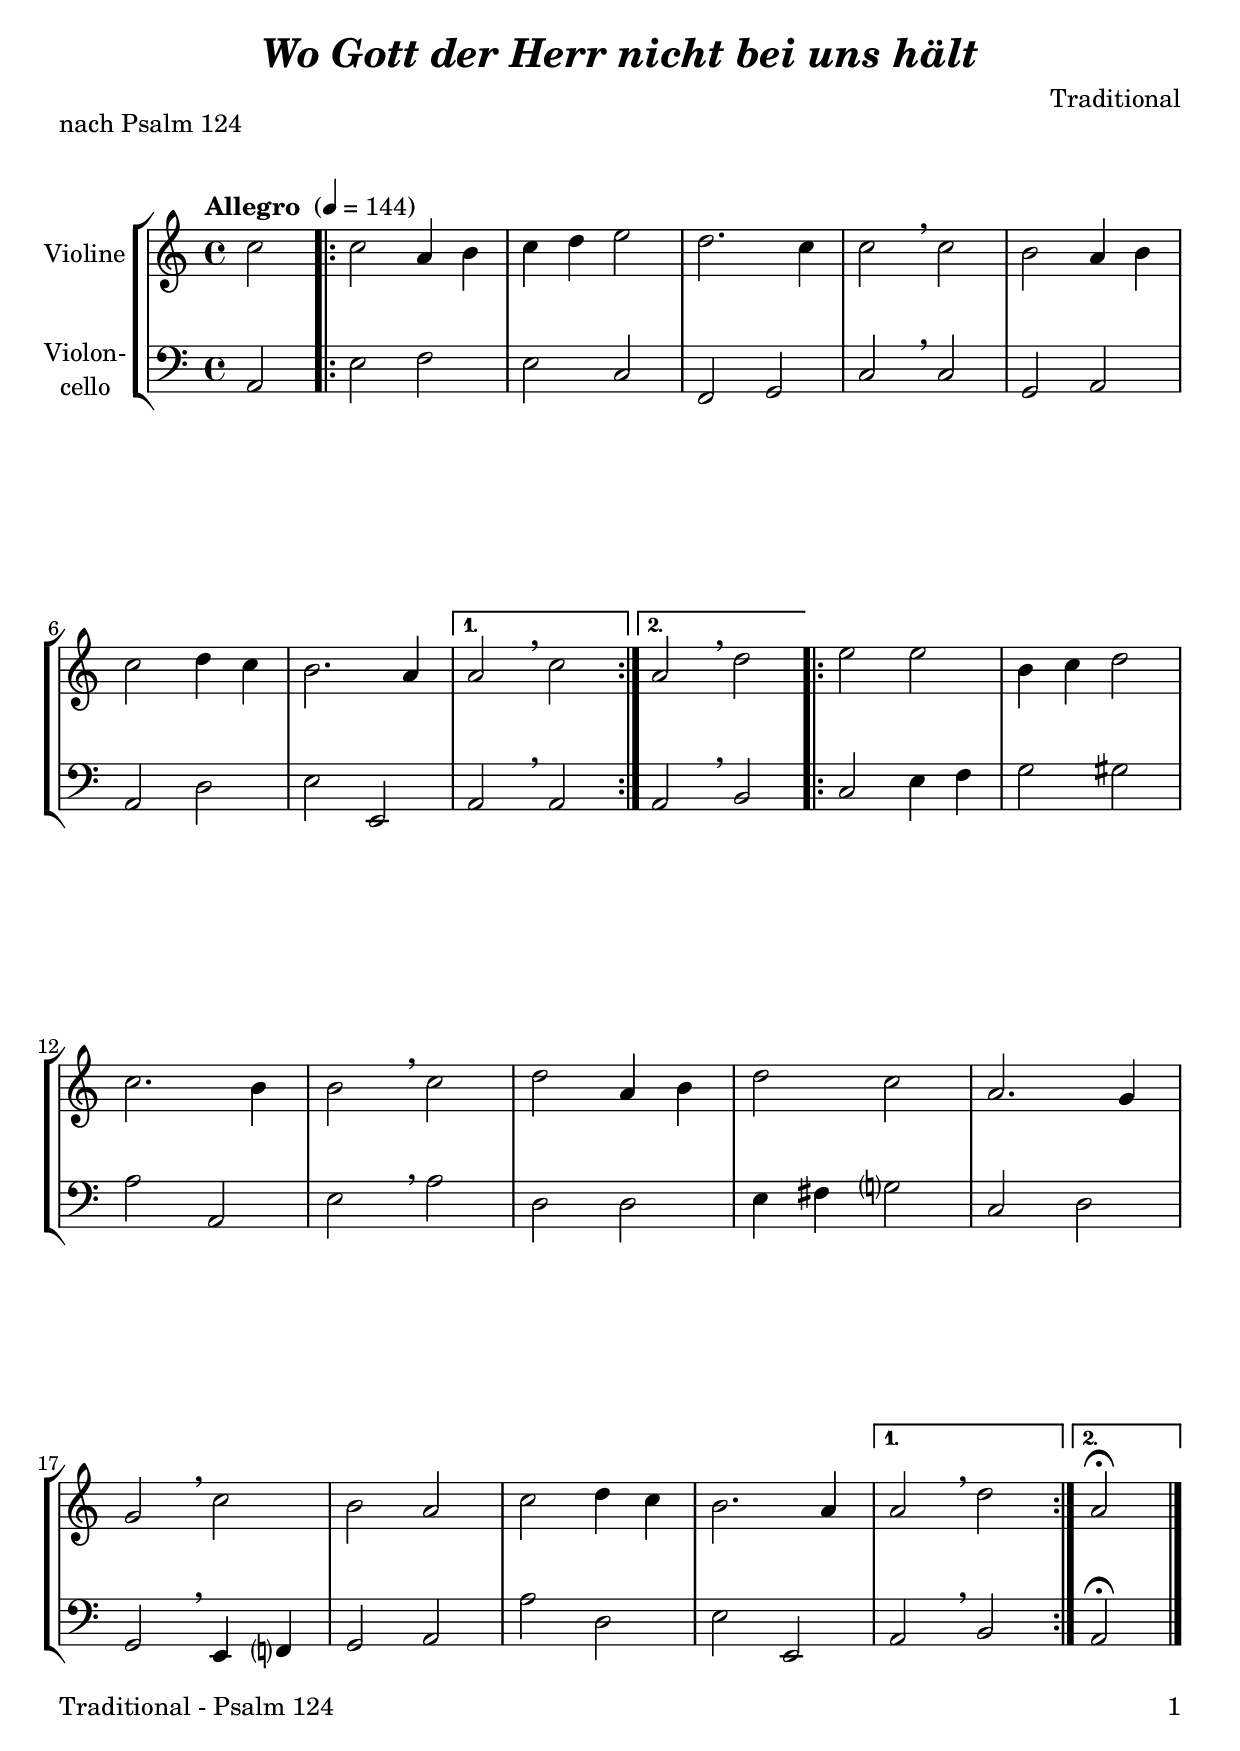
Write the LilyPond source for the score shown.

\version "2.18.2"
\include "deutsch.ly"
  
#(set-global-staff-size 22)

\header {
  title     = \markup \bold \italic "Wo Gott der Herr nicht bei uns hält"
  composer  = "Traditional"
%  arranger  = ""
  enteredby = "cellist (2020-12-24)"
  piece     = "nach Psalm 124"
}

voiceconsts = {
  \key d \major
  \time 4/4
  \clef "treble"
%  \numericTimeSignature
  \tempo "Allegro " 4=144
}

mivl = "violin"
%miba = "pizzicato strings"
miba = "cello"

arco = \markup \italic "arco"
pizz = \markup \italic "pizz."
rall = \mark \markup \box \italic "rall."
rit  = \mark \markup \box \italic "rit."
simi = \markup \italic "simile"

va = \relative c'' {
  \voiceconsts

  \partial 2 d2
  \repeat volta 2 {
    d h4 cis
    d e fis2
    e2. d4
    d2 \breathe d
    cis h4 cis
    d2 e4 d
    cis2. h4
  }
  \alternative {
    { h2 \breathe d }
    { h2 \breathe e }
  }

  \repeat volta 2 {
    fis fis
    cis4 d e2
    d2. cis4
    cis2 \breathe d
    e h4 cis
    e2 d
    h2. a4
    a2 \breathe d

    cis h
    d e4 d
    cis2. h4
  }
  \alternative {
    { h2 \breathe e }
    { h\fermata }
  } \bar "|."
}

vb = \relative c {
  \voiceconsts
  \clef "bass"
  
  \partial 2 h2
  \repeat volta 2 {
    fis' g
    fis d
    g, a
    d \breathe d
    a h
    h e
    fis fis,
  }
  \alternative {
    { h \breathe h }
    { h \breathe cis }
  }

  \repeat volta 2 {
    d fis4 g
    a2 ais
    h h,
    fis' \breathe h
    e, e
    fis4 gis a?2
    d, e
    a, \breathe fis4 g?

    a2 h
    h' e,
    fis fis,
  }
  \alternative {
    { h \breathe cis }
    { h\fermata }
  } \bar "|."
}


music = \new StaffGroup <<
      \new Staff {
	\set Staff.midiInstrument = \mivl
	\set Staff.instrumentName = \markup \center-column { "Violine" }
	\transpose d c { \va }
      }

      \new Staff {
	\set Staff.midiInstrument = \miba
	\set Staff.instrumentName = \markup \center-column { "Violon-" "cello" }
	\transpose d c { \vb }
      }
>>

\book {
   \paper {
    print-page-number = ##t
    print-first-page-number = ##t
    ragged-last-bottom = ##f
    oddHeaderMarkup = \markup \null
    evenHeaderMarkup = \markup \null
    oddFooterMarkup = \markup {
      \fill-line {
        \on-the-fly #print-page-number-check-first
        "Traditional - Psalm 124" \fromproperty #'page:page-number-string
      }
    }
    evenFooterMarkup = \oddFooterMarkup
  } \score {
    \music
    \layout {}
  }

  \score {
    \unfoldRepeats \music

    \midi {
      \context {
        \Score
      }
    }
  }
}